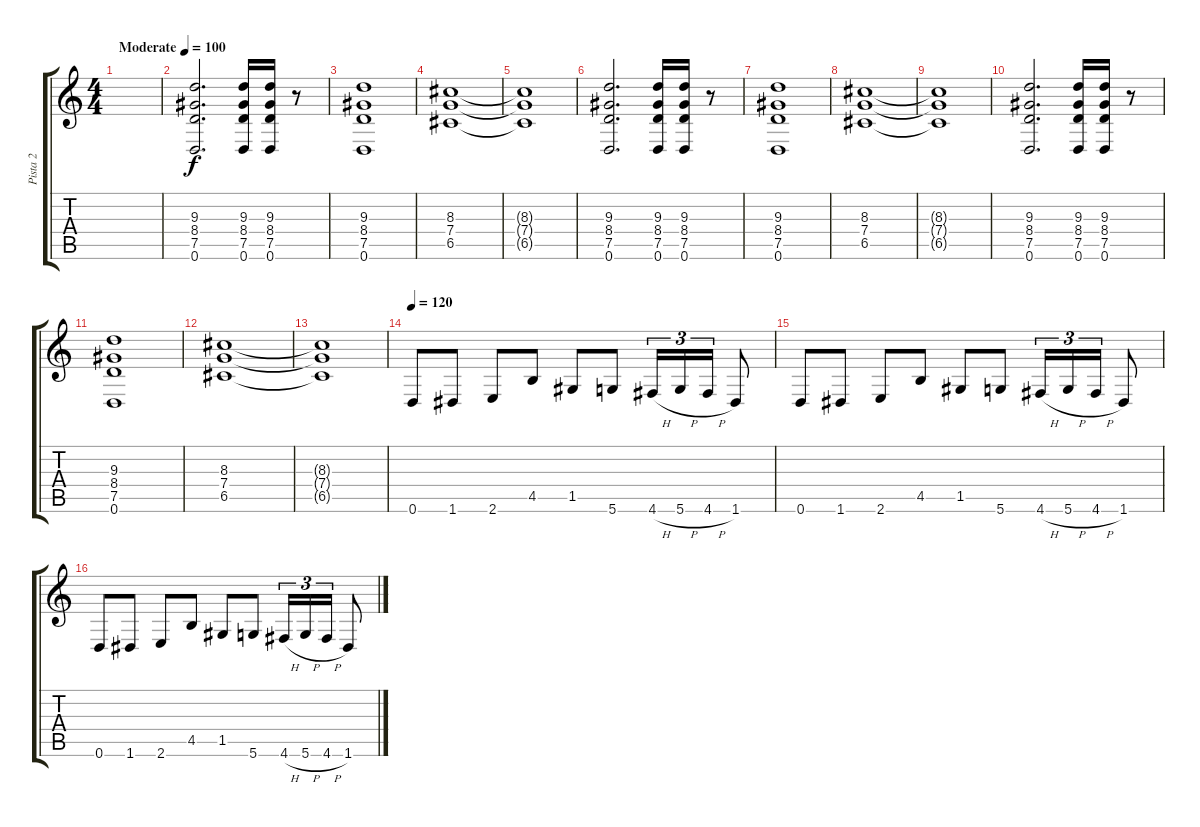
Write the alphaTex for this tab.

\track ("Pista 2" "Pista 2") {instrument overdrivenguitar}
\staff {score tabs}
\tuning (D4 A3 F3 C3 G2 D2) {hide}
\ts (4 4)
\tempo (100 "Moderate")
\clef g2
\ks c
|
(9.3 8.4 7.5 0.6).2{d} (9.3 8.4 7.5 0.6).16 (9.3 8.4 7.5 0.6).16 r.8 |
(9.3 8.4 7.5 0.6).1 |
(8.3 7.4 6.5).1 |
(8.3{t} 7.4{t} 6.5{t}).1 |
(9.3 8.4 7.5 0.6).2{d} (9.3 8.4 7.5 0.6).16 (9.3 8.4 7.5 0.6).16 r.8 |
(9.3 8.4 7.5 0.6).1 |
(8.3 7.4 6.5).1 |
(8.3{t} 7.4{t} 6.5{t}).1 |
(9.3 8.4 7.5 0.6).2{d} (9.3 8.4 7.5 0.6).16 (9.3 8.4 7.5 0.6).16 r.8 |
(9.3 8.4 7.5 0.6).1 |
(8.3 7.4 6.5).1 |
(8.3{t} 7.4{t} 6.5{t}).1 |
\tempo 120
0.6.8 1.6.8 2.6.8 4.5.8 1.5.8 5.6.8 4.6{h}.16{tu (3 2)} 5.6{h}.16{tu (3 2)} 4.6{h}.16{tu (3 2)} 1.6.8 |
0.6.8 1.6.8 2.6.8 4.5.8 1.5.8 5.6.8 4.6{h}.16{tu (3 2)} 5.6{h}.16{tu (3 2)} 4.6{h}.16{tu (3 2)} 1.6.8 |
0.6.8 1.6.8 2.6.8 4.5.8 1.5.8 5.6.8 4.6{h}.16{tu (3 2)} 5.6{h}.16{tu (3 2)} 4.6{h}.16{tu (3 2)} 1.6.8
